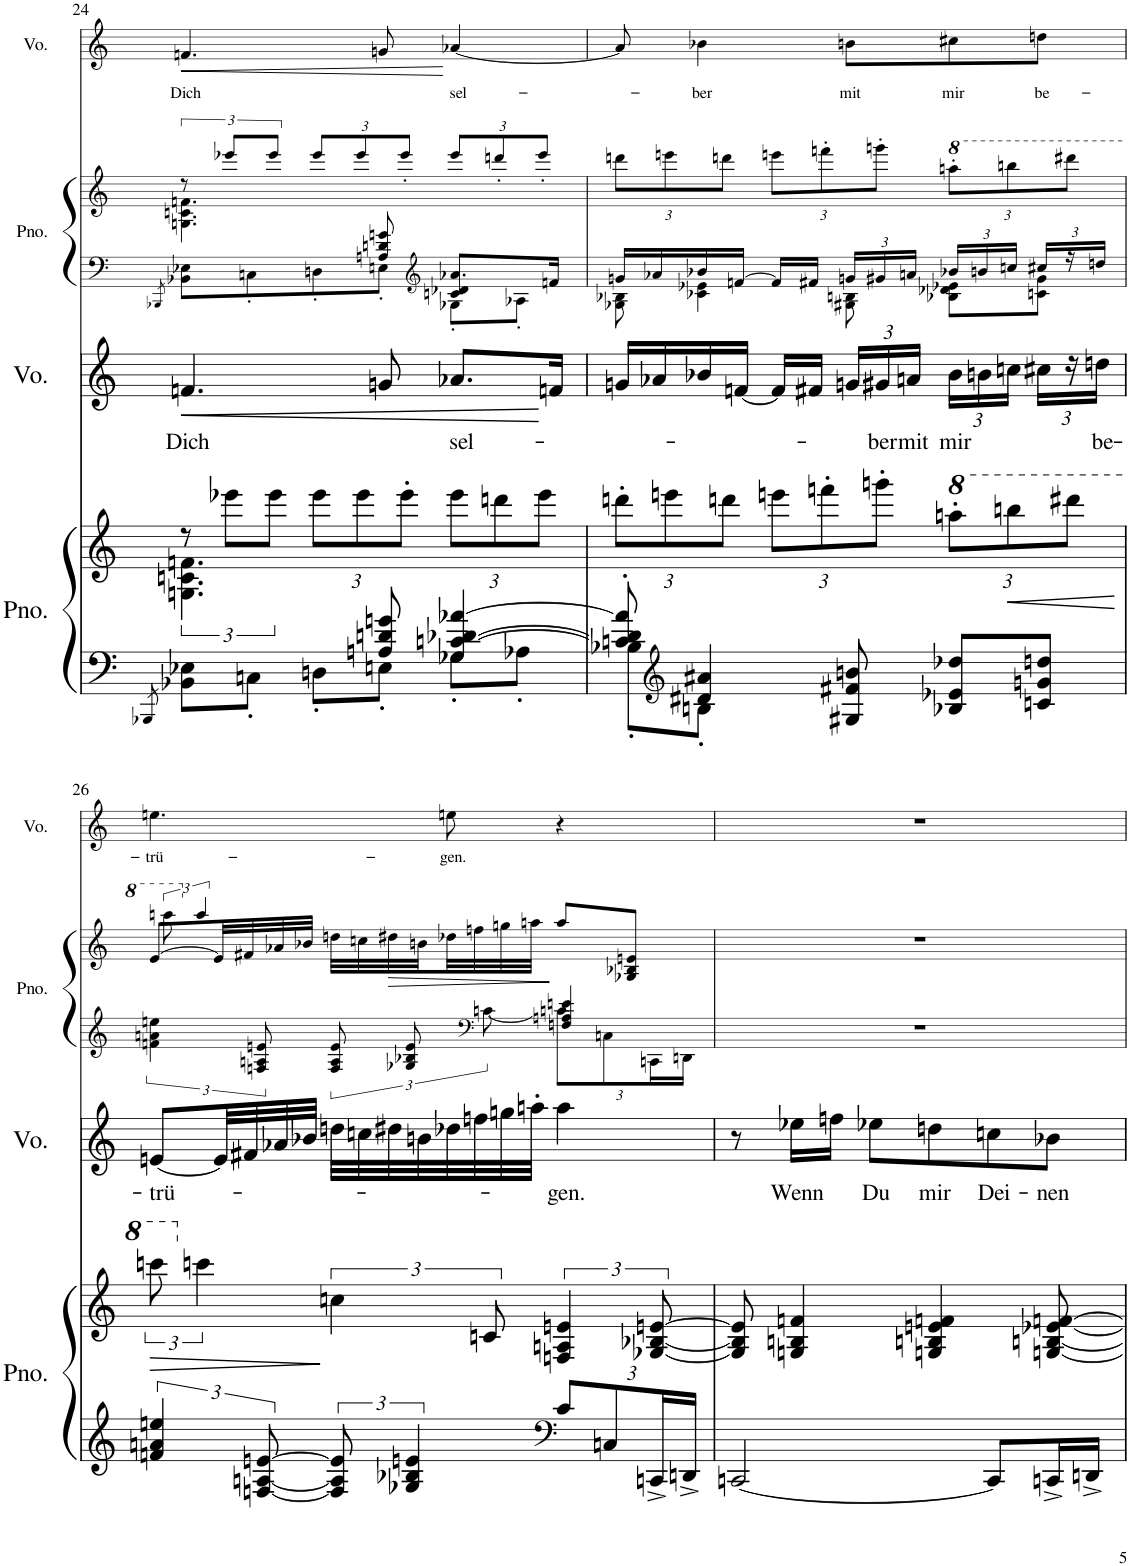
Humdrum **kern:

**kern	**kern	**dynam	**kern	**text	**dynam	**kern	**kern	**dynam	**kern	**text	**dynam
*part4	*part4	*part4	*part3	*part3	*part3	*part2	*part2	*part2	*part1	*part1	*part1
*staff6	*staff5	*staff5/6	*staff4	*staff4	*staff4	*staff3	*staff2	*staff2/3	*staff1	*staff1	*staff1
*I"Piano	*	*	*I"Voz	*	*	*I"Piano	*	*	*I"Voz	*	*
*I'Pno.	*	*	*I'Vo.	*	*	*I'Pno.	*	*	*I'Vo.	*	*
!!LO:PB:g=z
*clefF4	*clefG2	*	*clefG2	*	*	*clefF4	*clefG2	*	*clefG2	*	*
*k[]	*k[]	*	*k[]	*	*	*k[]	*k[]	*	*k[]	*	*
*M3/4	*M3/4	*	*M3/4	*	*	*M3/4	*M3/4	*	*M3/4	*	*
=24	=24	=24	=24	=24	=24	=24	=24	=24	=24	=24	=24
*^	*	*	*	*	*	*^	*	*	*	*	*
.	8qBBB-X/	.	.	.	.	.	.	8qBBB-X/	.	.	.	.	.
*	*	*^	*	*	*	*	*	*	*	*	*	*	*
!	!	!	!	!	!	!LO:LY:b	!LO:HP:b	!	!	!	!	!	!LO:LY:b	!LO:HP:b
*	*	*	*	*	*	*	*	*	*^	*^	*	*	*	*
8ryy	8BB-X\ 8E-X\L	12r	4.Gn\ 4.cn\ 4.fn\	.	4.fn/	Dich	<	4.ryy	8BB-X\ 8E-X\L	2ryy	12r	4.Gn\ 4.cn\ 4.fn\	.	4.fn/	Dich	<
.	.	12eee-X\L	.	.	.	.	.	.	.	.	12eee-X/L	.	.	.	.	.
4ryy	8Cn'\J	.	.	.	.	.	.	.	8Cn'\	.	.	.	.	.	.	.
.	.	12eee-\J	.	.	.	.	.	.	.	.	12eee-/J	.	.	.	.	.
*	*	*Xbrackettup	*	*	*	*	*	*	*	*	*Xbrackettup	*	*	*	*	*
.	8Dn'\L	12eee-\L	.	.	.	.	.	.	8Dn'\	.	12eee-/L	.	.	.	.	.
.	.	12eee-\	.	.	.	.	.	.	.	.	12eee-/	.	.	.	.	.
8An/ 8dn/ 8gn/	8En'\J	.	4.ryy	.	8gn/	.	.	8An/ 8dn/ 8gn/	8En'\J	.	.	4.ryy	.	8gn/	.	.
.	.	12eee-'\J	.	.	.	.	.	.	.	.	12eee-'/J	.	.	.	.	.
*	*	*	*	*	*	*	*	*clefG2	*	*	*	*	*	*	*	*
!	!	!	!	!	!	!LO:LY:b	!	!	!	!	!	!	!	!	!LO:LY:b	!
4G-X/ [4cn/ [4d-X/ [4a-X/	8G-'\L	12eee-\L	.	.	8.a-X/L	sel-	.	8.a-X/L	8G-X'\L	4cn/ 4d-X/	12eee-/L	.	.	[4a-X/	sel-	[
.	.	12dddn\	.	.	.	.	.	.	.	.	12dddn'/	.	.	.	.	.
.	8A-X'\J	.	.	.	.	.	.	.	8A-X'\J	.	.	.	.	.	.	.
.	.	12eee-\J	.	.	.	.	.	.	.	.	12eee-'/J	.	.	.	.	.
.	.	.	.	.	16fn/Jk	.	[	16fn/Jk	.	.	.	.	.	.	.	.
*	*	*	*	*	*	*	*	*	*v	*v	*	*	*	*	*	*
*	*	*v	*v	*	*	*	*	*	*	*v	*v	*	*	*	*
=25	=25	=25	=25	=25	=25	=25	=25	=25	=25	=25	=25	=25	=25
8cn/]' 8d-/]' 8a-/]'	8B-X'\L	12dddn'\L	.	16gn/LL	.	.	16gn/LL	8G-X\ 8B-X\	12dddn\L	.	8a-/]	.	.
.	.	.	.	16a-X/	.	.	16a-X/	.	.	.	.	.	.
.	.	12eeen\	.	.	.	.	.	.	12eeen\	.	.	.	.
*clefG2	*	*	*	*	*	*	*	*	*	*	*	*	*
!	!	!	!	!	!	!	!	!	!	!	!	!LO:LY:b	!
4d#X/ 4a#X/	8Bn'\J	.	.	16b-X/	.	.	16b-X/	4c-X\ 4e-X\	.	.	4b-X\	-ber	.
.	.	12dddn\J	.	.	.	.	.	.	12dddn\J	.	.	.	.
.	.	.	.	[16fn/JJ	.	.	[16fn/JJ	.	.	.	.	.	.
.	2ryy	12eeen\L	.	16f/LL]	.	.	16f/LL]	.	12eeen\L	.	.	.	.
.	.	.	.	16f#X/JJ	.	.	16f#X/JJ	.	.	.	.	.	.
.	.	12fffn'\	.	.	.	.	.	.	12fffn'\	.	.	.	.
*	*	*	*	*Xbrackettup	*	*	*Xbrackettup	*	*	*	*	*	*
!	!	!	!	!	!	!	!	!	!	!	!	!LO:LY:b	!
8G#X/ 8f#X/ 8bn/	.	.	.	24gn/LL	.	.	24gn/LL	8G#X\ 8Bn\	.	.	8bn\L	mit	.
!	!	!	!	!	!LO:LY:b	!	!	!	!	!	!	!	!
.	.	12gggn'\J	.	24g#X/	-ber	.	24g#X/	.	12gggn'\J	.	.	.	.
!	!	!	!	!	!LO:LY:b	!	!	!	!	!	!	!	!
.	.	.	.	24an/JJ	mit	.	24an/JJ	.	.	.	.	.	.
*	*	*8va	*	*	*	*	*	*	*	*	*	*	*
!	!	!	!	!	!LO:LY:b	!	!	!	!	!	!	!	!
*	*	*	*	*	*	*	*	*	*8va	*	*	*	*
!	!	!	!	!	!	!	!	!	!	!	!	!LO:LY:b	!
8B-X/ 8e-X/ 8dd-X/L	.	12aaan'\L	.	24b-\LL	mir	.	24b-X/LL	8B-X\ 8d-X\ 8e-X\L	12aaan'\L	.	8cc#X\	mir	.
.	.	.	.	24bn\	.	.	24bn/	.	.	.	.	.	.
!	!	!	!LO:HP:b	!	!	!	!	!	!	!	!	!	!
.	.	12bbbn\	<	24ccn\JJ	.	.	24ccn/JJ	.	12bbbn\	.	.	.	.
!	!	!	!	!	!	!	!	!	!	!	!	!LO:LY:b	!
8cn/ 8gn/ 8ddn/J	.	.	.	24cc#X\LL	.	.	24cc#X/LL	8cn\ 8g#\J	.	.	8ddn\J	be-	.
.	.	12dddd#X\J	.	24r	.	.	24r	.	12dddd#X\J	.	.	.	.
!	!	!	!	!	!LO:LY:b	!	!	!	!	!	!	!	!
.	.	.	.	24ddn\JJ	be-	.	24ddn/JJ	.	.	.	.	.	.
*v	*v	*	*	*	*	*	*	*	*	*	*	*	*
!!LO:LB:g=z
=26	=26	=26	=26	=26	=26	=26	=26	=26	=26	=26	=26	=26
*	*brackettup	*	*	*	*	*	*	*	*	*	*	*
!	!	!	!	!LO:LY:b	!	!	!	!	!	!	!	!
*	*	*	*	*	*	*	*	*^	*	*	*	*
*	*	*	*	*	*	*brackettup	*	*	*brackettup	*	*	*	*
!	!	!	!	!	!	!	!	!	!	!	!	!LO:LY:b	!
6fn/ 6an/ 6een/	12ccccn\	.	[8en/L	-trü-	.	6fn\ 6an\ 6een\	2ryy	[8ee/L	12ccccn\	.	4.een\	-trü-	.
*	*X8va	*	*	*	*	*	*	*	*	*	*	*	*
*	*	*	*	*	*	*	*	*X8va	*	*	*	*	*
.	6cccn\	.	.	.	.	.	.	.	6ccc/	.	.	.	.
.	.	.	32e/LL]	.	.	.	.	32e/LL]	.	.	.	.	.
.	.	.	32f#X/	.	.	.	.	32f#X/	.	.	.	.	.
[12Fn/ [12An/ [12en/	.	.	.	.	.	12Fn/ 12An/ 12en/	.	.	.	.	.	.	.
.	.	.	32a-X/	.	.	.	.	32a-X/	.	.	.	.	.
.	.	.	32b-X/JJJ	.	.	.	.	32b-X/JJJ	.	.	.	.	.
12F/] 12A/] 12e/]	6ccn\	[	32ddn\LLL	.	.	12F/ 12A/ 12e/	.	32ddn\LLL	2ryy	.	.	.	.
.	.	.	32ccn\	.	.	.	.	32ccn\	.	.	.	.	.
!	!	!	!	!	!	!	!	!	!	!LO:HP:b	!	!	!
.	.	.	32dd#X\	.	.	.	.	32dd#X\	.	>	.	.	.
6G-X/ 6B-X/ 6en/	.	.	.	.	.	12G-X/ 12B-X/ 12e/	.	.	.	.	.	.	.
.	.	.	32bn\	.	.	.	.	32bn\	.	.	.	.	.
!	!	!	!	!	!	!	!	!	!	!	!	!LO:LY:b	!
.	.	.	32dd-X\	.	.	.	.	32dd-X\	.	.	8een\	-gen.	.
.	.	.	32ffn\	.	.	.	.	32ffn\	.	.	.	.	.
*	*	*	*	*	*	*clefF4	*	*	*	*	*	*	*
.	12cn/	.	.	.	.	[12cn\	.	.	.	.	.	.	.
.	.	.	32ggn\	.	.	.	.	32ggn\	.	.	.	.	.
.	.	.	32aan'\JJJ	.	.	.	.	32aan\JJJ	.	.	.	.	.
*clefF4	*	*	*	*	*	*	*	*	*	*	*	*	*
*Xbrackettup	*	*	*	*	*	*	*	*	*	*	*	*	*
!	!	!	!	!LO:LY:b	!	!	!	!	!	!	!	!	!
*	*	*	*	*	*	*Xbrackettup	*	*	*	*	*	*	*
12c/L	6Fn/ 6An/ 6en/	.	4aa\	-gen.	.	12cn\L]	4Fn/ 4An/ 4en/	8aa/L	.	]	4r	.	.
12Cn/	.	.	.	.	.	12Cn\	.	.	.	.	.	.	.
.	.	.	.	.	.	.	.	8G-X/ 8B-X/ 8en/J	.	.	.	.	.
24CCn^/L	[12G-X/ [12B-X/ [12en/	.	.	.	.	24CCn\L	.	.	.	.	.	.	.
24DDn^/JJ	.	.	.	.	.	24DDn\JJ	.	.	.	.	.	.	.
*	*	*	*	*	*	*v	*v	*	*	*	*	*	*
*	*	*	*	*	*	*	*v	*v	*	*	*	*
=27	=27	=27	=27	=27	=27	=27	=27	=27	=27	=27	=27
[2CCn/	8G-/] 8B-/] 8e/]	.	8r	.	.	2.r	2.r	.	2.r	.	.
!	!	!	!	!LO:LY:b	!	!	!	!	!	!	!
.	4Gn/ 4Bn/ 4fn/	.	16ee-X\LL	Wenn	.	.	.	.	.	.	.
.	.	.	16ffn\JJ	.	.	.	.	.	.	.	.
!	!	!	!	!LO:LY:b	!	!	!	!	!	!	!
.	.	.	8ee-X\L	Du	.	.	.	.	.	.	.
!	!	!	!	!LO:LY:b	!	!	!	!	!	!	!
.	4Gn/ 4Bn/ 4en/ 4fn/	.	8ddn\	mir	.	.	.	.	.	.	.
!	!	!	!	!LO:LY:b	!	!	!	!	!	!	!
8CC/L]	.	.	8ccn\	Dei-	.	.	.	.	.	.	.
!	!	!	!	!LO:LY:b	!	!	!	!	!	!	!
16CCn^/L	[8Gn/ [8Bn/ [8e-X/ [8fn/	.	8b-X\J	-nen	.	.	.	.	.	.	.
16DDn^/JJ	.	.	.	.	.	.	.	.	.	.	.
=	=	=	=	=	=	=	=	=	=	=	=
*-	*-	*-	*-	*-	*-	*-	*-	*-	*-	*-	*-
